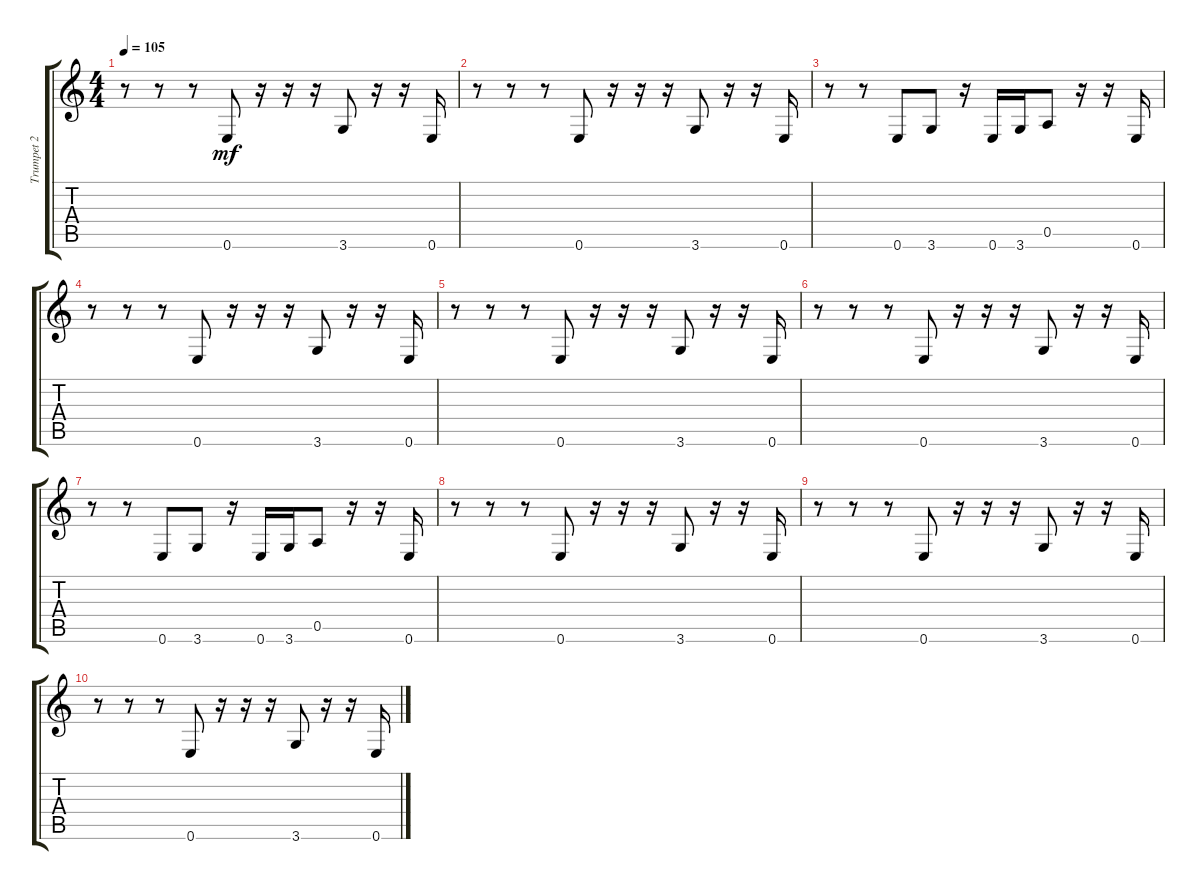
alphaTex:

\track ("Trumpet 2" "Trumpet 2") {instrument distortionguitar}
\staff {score tabs}
\tuning (E4 B3 G3 D3 A2 E2) {hide}
\ts (4 4)
\tempo 105
\clef g2
\ks c
r.8{dy mf} r.8 r.8 0.6.8 r.16 r.16 r.16 3.6.8 r.16 r.16 0.6.16 |
r.8 r.8 r.8 0.6.8 r.16 r.16 r.16 3.6.8 r.16 r.16 0.6.16 |
r.8 r.8 0.6.8 3.6.8 r.16 0.6.16 3.6.16 0.5.8 r.16 r.16 0.6.16 |
r.8 r.8 r.8 0.6.8 r.16 r.16 r.16 3.6.8 r.16 r.16 0.6.16 |
r.8 r.8 r.8 0.6.8 r.16 r.16 r.16 3.6.8 r.16 r.16 0.6.16 |
r.8 r.8 r.8 0.6.8 r.16 r.16 r.16 3.6.8 r.16 r.16 0.6.16 |
r.8 r.8 0.6.8 3.6.8 r.16 0.6.16 3.6.16 0.5.8 r.16 r.16 0.6.16 |
r.8 r.8 r.8 0.6.8 r.16 r.16 r.16 3.6.8 r.16 r.16 0.6.16 |
r.8 r.8 r.8 0.6.8 r.16 r.16 r.16 3.6.8 r.16 r.16 0.6.16 |
r.8 r.8 r.8 0.6.8 r.16 r.16 r.16 3.6.8 r.16 r.16 0.6.16
